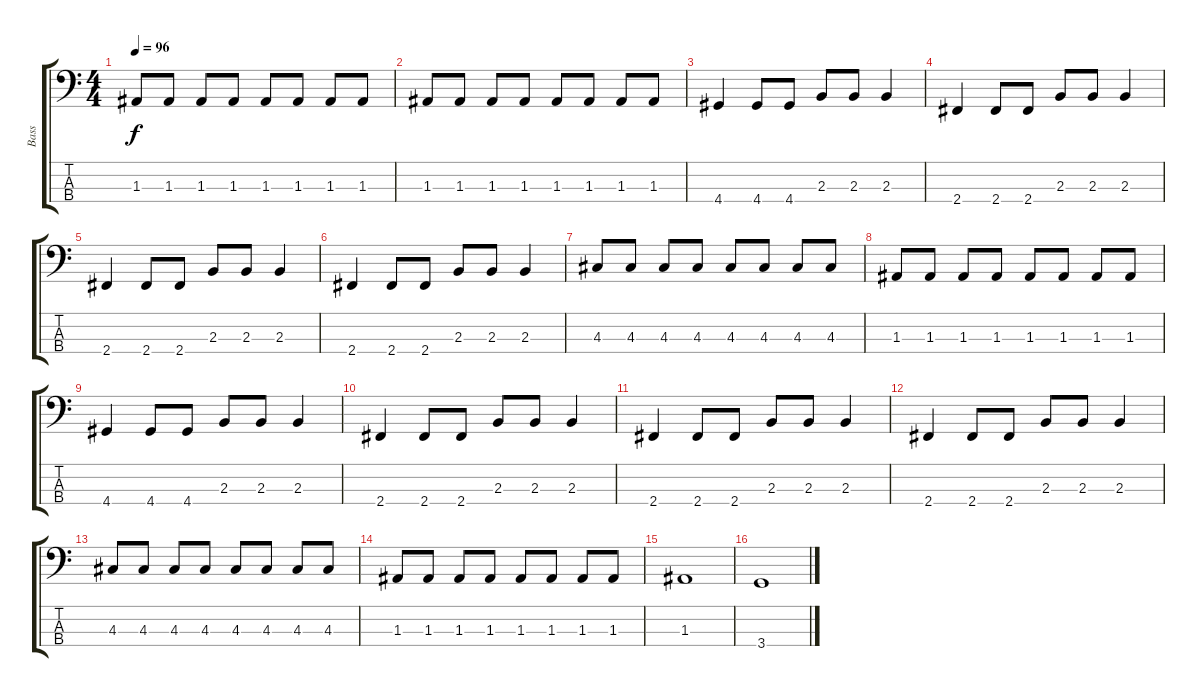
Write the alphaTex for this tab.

\track ("Bass" "Bass") {instrument electricbasspick}
\staff {score tabs}
\tuning (G2 D2 A1 E1) {hide}
\ts (4 4)
\tempo 96
\clef f4
\ks c
1.3.8{dy f instrument electricbasspick} 1.3.8 1.3.8 1.3.8 1.3.8 1.3.8 1.3.8 1.3.8 |
1.3.8 1.3.8 1.3.8 1.3.8 1.3.8 1.3.8 1.3.8 1.3.8 |
4.4.4 4.4.8 4.4.8 2.3.8 2.3.8 2.3.4 |
2.4.4 2.4.8 2.4.8 2.3.8 2.3.8 2.3.4 |
2.4.4 2.4.8 2.4.8 2.3.8 2.3.8 2.3.4 |
2.4.4 2.4.8 2.4.8 2.3.8 2.3.8 2.3.4 |
4.3.8 4.3.8 4.3.8 4.3.8 4.3.8 4.3.8 4.3.8 4.3.8 |
1.3.8 1.3.8 1.3.8 1.3.8 1.3.8 1.3.8 1.3.8 1.3.8 |
4.4.4 4.4.8 4.4.8 2.3.8 2.3.8 2.3.4 |
2.4.4 2.4.8 2.4.8 2.3.8 2.3.8 2.3.4 |
2.4.4 2.4.8 2.4.8 2.3.8 2.3.8 2.3.4 |
2.4.4 2.4.8 2.4.8 2.3.8 2.3.8 2.3.4 |
4.3.8 4.3.8 4.3.8 4.3.8 4.3.8 4.3.8 4.3.8 4.3.8 |
1.3.8 1.3.8 1.3.8 1.3.8 1.3.8 1.3.8 1.3.8 1.3.8 |
1.3.1 |
3.4.1
